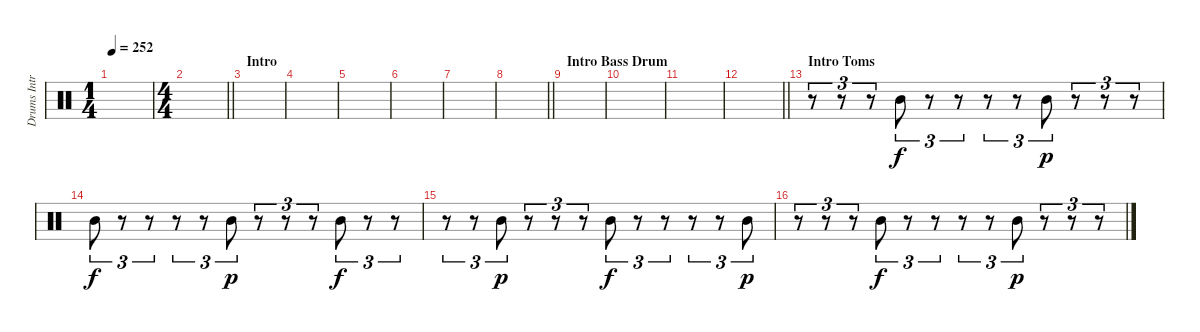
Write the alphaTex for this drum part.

\track ("Drums Intro Toms" "Drums Intr") {instrument percussion}
\staff {score}
\articulation defaults
\ts (1 4)
\tempo 252
\clef neutral
\ks c
|
\ts (4 4)
\barLineRight lightlight
|
\section ("" "Intro")
|
|
|
|
|
\barLineRight lightlight
|
\section ("" "Intro Bass Drum")
|
|
|
\barLineRight lightlight
|
\section ("" "Intro Toms")
r.8{tu (3 2)} r.8{tu (3 2)} r.8{tu (3 2)} "Mid Tom (hit)".8{tu (3 2)} r.8{tu (3 2)} r.8{tu (3 2)} r.8{tu (3 2)} r.8{tu (3 2)} "Mid Tom (hit)".8{tu (3 2) dy p} r.8{tu (3 2)} r.8{tu (3 2)} r.8{tu (3 2)} |
"Mid Tom (hit)".8{tu (3 2) dy f} r.8{tu (3 2)} r.8{tu (3 2)} r.8{tu (3 2)} r.8{tu (3 2)} "Mid Tom (hit)".8{tu (3 2) dy p} r.8{tu (3 2)} r.8{tu (3 2)} r.8{tu (3 2)} "Mid Tom (hit)".8{tu (3 2) dy f} r.8{tu (3 2)} r.8{tu (3 2)} |
r.8{tu (3 2)} r.8{tu (3 2)} "Mid Tom (hit)".8{tu (3 2) dy p} r.8{tu (3 2)} r.8{tu (3 2)} r.8{tu (3 2)} "Mid Tom (hit)".8{tu (3 2) dy f} r.8{tu (3 2)} r.8{tu (3 2)} r.8{tu (3 2)} r.8{tu (3 2)} "Mid Tom (hit)".8{tu (3 2) dy p} |
r.8{tu (3 2)} r.8{tu (3 2)} r.8{tu (3 2)} "Mid Tom (hit)".8{tu (3 2) dy f} r.8{tu (3 2)} r.8{tu (3 2)} r.8{tu (3 2)} r.8{tu (3 2)} "Mid Tom (hit)".8{tu (3 2) dy p} r.8{tu (3 2)} r.8{tu (3 2)} r.8{tu (3 2)}
